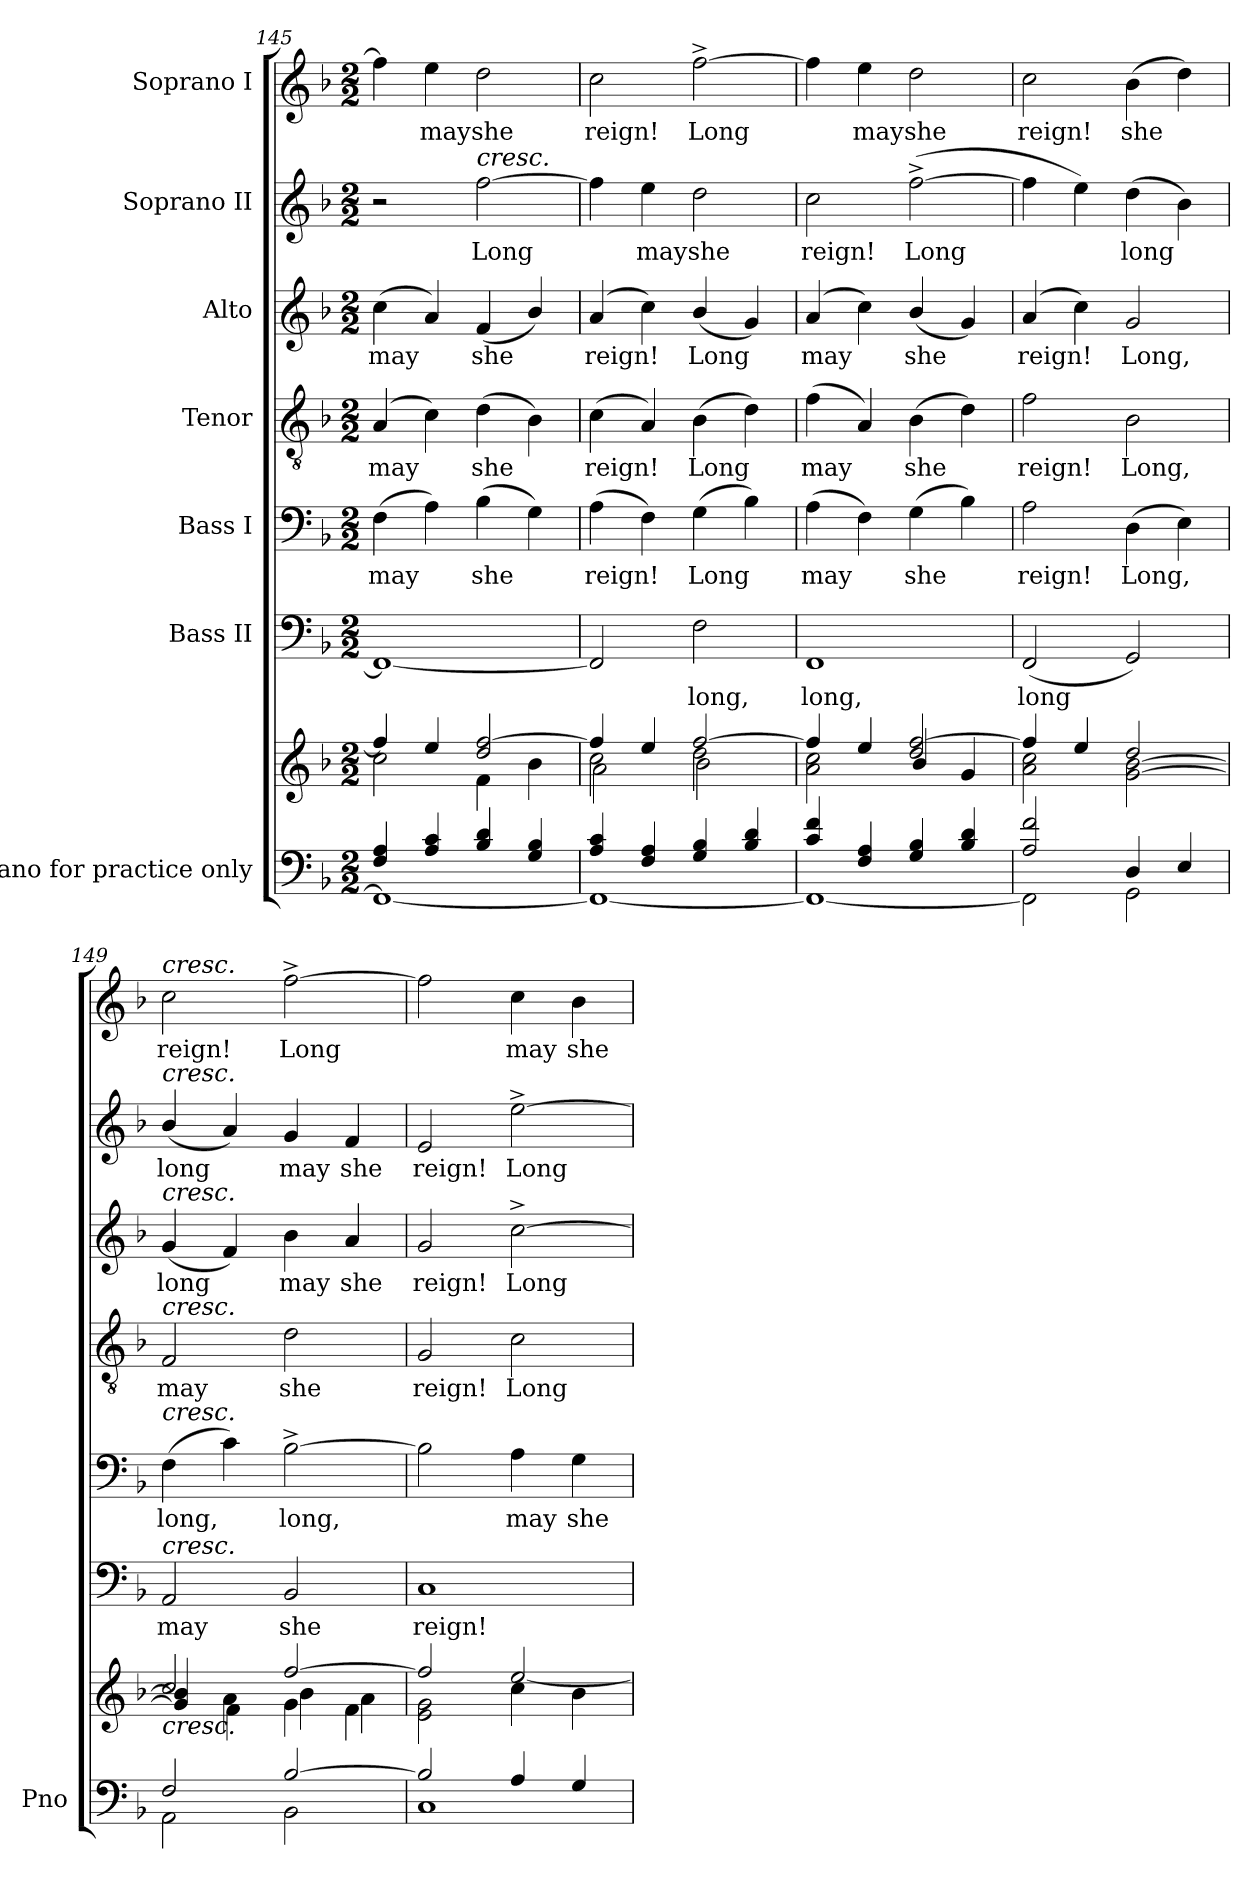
**kern	**kern	**kern	**text	**kern	**text	**kern	**text	**kern	**text	**kern	**text	**kern	**text
*part7	*part7	*part6	*part6	*part5	*part5	*part4	*part4	*part3	*part3	*part2	*part2	*part1	*part1
*staff8	*staff7	*staff6	*staff6	*staff5	*staff5	*staff4	*staff4	*staff3	*staff3	*staff2	*staff2	*staff1	*staff1
*I"Piano for practice only	*	*I"Bass II	*	*I"Bass I	*	*I"Tenor	*	*I"Alto	*	*I"Soprano II	*	*I"Soprano I	*
*I'Pno	*	*	*	*	*	*	*	*	*	*	*	*	*
*clefF4	*clefG2	*clefF4	*	*clefF4	*	*clefGv2	*	*clefG2	*	*clefG2	*	*clefG2	*
*k[b-]	*k[b-]	*k[b-]	*	*k[b-]	*	*k[b-]	*	*k[b-]	*	*k[b-]	*	*k[b-]	*
*M2/2	*M2/2	*M2/2	*	*M2/2	*	*M2/2	*	*M2/2	*	*M2/2	*	*M2/2	*
=145	=145	=145	=145	=145	=145	=145	=145	=145	=145	=145	=145	=145	=145
*^	*^	*	*	*	*	*	*	*	*	*	*	*	*
*	*	*	*^	*	*	*	*	*	*	*	*	*	*	*	*
4F/ 4A/	1FF_	4ff/]	2cc\	2ryy	1FF_	.	(>4F\	may	(>4A/	may	(>4cc\	may	2r	.	4ff\]	.
4A/ 4c/	.	4ee/	.	.	.	.	4A\)	.	4c\)	.	4a/)	.	.	.	4ee\	may
!	!	!	!	!	!	!	!	!	!	!	!	!	!LO:TX:a:i:t=cresc.	!	!	!
4B-/ 4d/	.	2dd/ [2ff/	2ryy	4f\	.	.	(4B-\	she	(4d\	she	(4f/	she	[2ff\	Long	2dd\	she
4G/ 4B-/	.	.	.	4b-\	.	.	4G\)	.	4B-\)	.	4b-/)	.	.	.	.	.
=146	=146	=146	=146	=146	=146	=146	=146	=146	=146	=146	=146	=146	=146	=146	=146	=146
4A/ 4c/	1FF_	4ff/]	2cc\	2a\	2FF/]	.	(>4A\	reign!	(>4c\	reign!	(>4a/	reign!	4ff\]	.	2cc\	reign!
4F/ 4A/	.	4ee/	.	.	.	.	4F\)	.	4A/)	.	4cc\)	.	4ee\	may	.	.
4G/ 4B-/	.	[2ff/	2dd\	2b-\	2F\	long,	(4G\	Long	(4B-\	Long	(4b-/	Long	2dd\	she	[2ff^\	Long
4B-/ 4d/	.	.	.	.	.	.	4B-\)	.	4d\)	.	4g/)	.	.	.	.	.
=147	=147	=147	=147	=147	=147	=147	=147	=147	=147	=147	=147	=147	=147	=147	=147	=147
4c/ 4f/	1FF_	4ff/]	2a\ 2cc\	2ryy	1FF	long,	(>4A\	may	(>4f\	may	(>4a/	may	2cc\	reign!	4ff\]	.
4F/ 4A/	.	4ee/	.	.	.	.	4F\)	.	4A/)	.	4cc\)	.	.	.	4ee\	may
4G/ 4B-/	.	2dd/ [2ff/	2ryy	4b-/	.	.	(4G\	she	(4B-\	she	(4b-/	she	([2ff^\	Long	2dd\	she
4B-/ 4d/	.	.	.	4g/	.	.	4B-\)	.	4d\)	.	4g/)	.	.	.	.	.
=148	=148	=148	=148	=148	=148	=148	=148	=148	=148	=148	=148	=148	=148	=148	=148	=148
2A/ 2f/	2FF\]	2a\ 2cc\	4ff/]	2ryy	(2FF/	long	2A\	reign!	2f\	reign!	(>4a/	reign!	4ff\]	.	2cc\	reign!
.	.	.	4ee/	.	.	.	.	.	.	.	4cc\)	.	4ee\)	.	.	.
4D/	2GG\	2dd/	2ryy	[2g\ [2b-\	2GG/)	.	(4D\	Long,	2B-\	Long,	2g/	Long,	(4dd\	long	(4b-\	she
4E/	.	.	.	.	.	.	4E\)	.	.	.	.	.	4b-\)	.	4dd\)	.
=149	=149	=149	=149	=149	=149	=149	=149	=149	=149	=149	=149	=149	=149	=149	=149	=149
!	!	!	!	!	!	!	!	!	!	!	!	!	!	!	!LO:TX:a:i:t=cresc.	!
!	!	!	!	!	!	!	!	!	!	!	!	!	!LO:TX:a:i:t=cresc.	!	!	!
!	!	!	!	!	!	!	!	!	!	!	!LO:TX:a:i:t=cresc.	!	!	!	!	!
!	!	!	!	!	!	!	!	!	!LO:TX:a:i:t=cresc.	!	!	!	!	!	!	!
!	!	!	!	!	!	!	!LO:TX:a:i:t=cresc.	!	!	!	!	!	!	!	!	!
!	!	!	!	!	!LO:TX:a:i:t=cresc.	!	!	!	!	!	!	!	!	!	!	!
!	!	!LO:TX:b:i:t=cresc.	!	!	!	!	!	!	!	!	!	!	!	!	!	!
2F/	2AA\	2cc/	4ryy	4g/] 4b-/]	2AA/	may	(4F\	long,	2F/	may	(4g/	long	(4b-/	long	2cc\	reign!
.	.	.	4a\	4f\	.	.	4c\)	.	.	.	4f/)	.	4a/)	.	.	.
[2B-/	2BB-\	[2ff/	4g\	4b-\	2BB-/	she	[2B-^\	long,	2d\	she	4b-\	may	4g/	may	[2ff^\	Long
.	.	.	4f\	4a\	.	.	.	.	.	.	4a/	she	4f/	she	.	.
*	*	*	*v	*v	*	*	*	*	*	*	*	*	*	*	*	*
=150	=150	=150	=150	=150	=150	=150	=150	=150	=150	=150	=150	=150	=150	=150	=150
2B-/]	1C	2ff/]	2e\ 2g\	1C	reign!	2B-\]	.	2G/	reign!	2g/	reign!	2e/	reign!	2ff\]	.
4A/	.	4cc\	[2ee/	.	.	4A\	may	2c\	Long	[2cc^\	Long	[2ee^\	Long	4cc\	may
4G/	.	4b-\	.	.	.	4G\	she	.	.	.	.	.	.	4b-\	she
*v	*v	*	*	*	*	*	*	*	*	*	*	*	*	*	*
*	*v	*v	*	*	*	*	*	*	*	*	*	*	*	*
=	=	=	=	=	=	=	=	=	=	=	=	=	=
*-	*-	*-	*-	*-	*-	*-	*-	*-	*-	*-	*-	*-	*-
